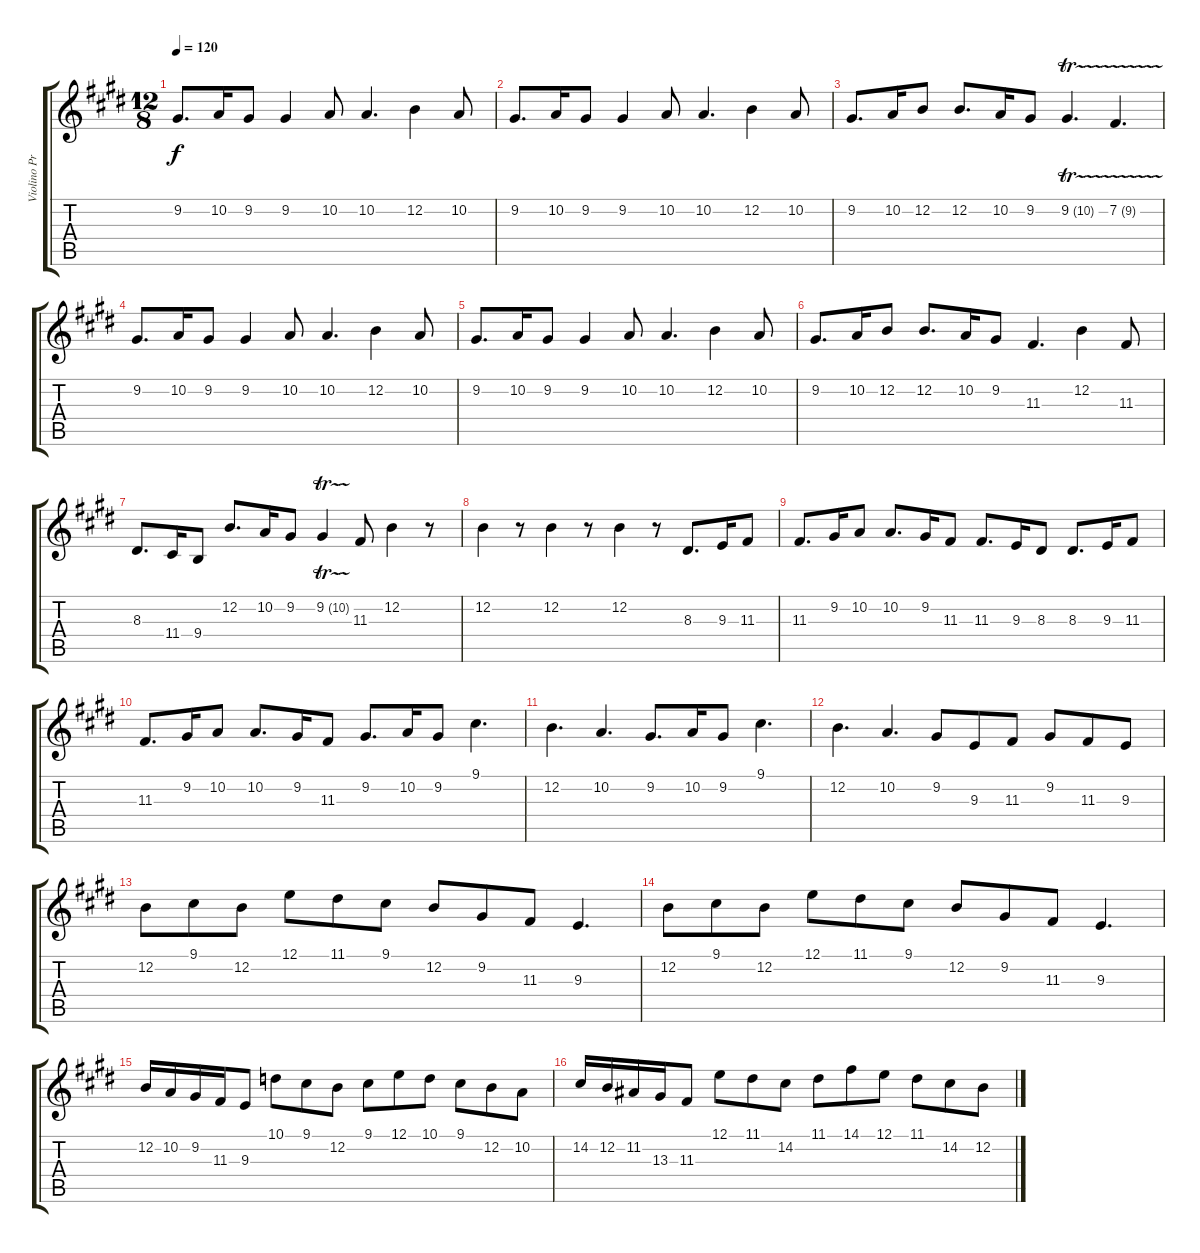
\track ("Violino Principale" "Violino Pr") {instrument violin}
\staff {score tabs}
\tuning (E4 B3 G3 D3 A2 E2) {hide}
\ts (12 8)
\tempo 120
\clef g2
\ks e
9.2.8{d dy f instrument violin} 10.2.16 9.2.8 9.2.4 10.2.8 10.2.4{d} 12.2.4 10.2.8 |
\ks c#minor
9.2.8{d} 10.2.16 9.2.8 9.2.4 10.2.8 10.2.4{d} 12.2.4 10.2.8 |
9.2.8{d} 10.2.16 12.2.8 12.2.8{d} 10.2.16 9.2.8 9.2{tr (10 32)}.4{d} 7.2{tr (9 32)}.4{d} |
\ks e
9.2.8{d} 10.2.16 9.2.8 9.2.4 10.2.8 10.2.4{d} 12.2.4 10.2.8 |
\ks c#minor
9.2.8{d} 10.2.16 9.2.8 9.2.4 10.2.8 10.2.4{d} 12.2.4 10.2.8 |
9.2.8{d} 10.2.16 12.2.8 12.2.8{d} 10.2.16 9.2.8 11.3.4{d} 12.2.4 11.3.8 |
\ks e
8.3.8{d} 11.4.16 9.4.8 12.2.8{d} 10.2.16 9.2.8 9.2{tr (10 32)}.4 11.3.8 12.2.4 r.8 |
\ks c#minor
12.2.4 r.8 12.2.4 r.8 12.2.4 r.8 8.3.8{d} 9.3.16 11.3.8 |
11.3.8{d} 9.2.16 10.2.8 10.2.8{d} 9.2.16 11.3.8 11.3.8{d} 9.3.16 8.3.8 8.3.8{d} 9.3.16 11.3.8 |
\ks e
11.3.8{d} 9.2.16 10.2.8 10.2.8{d} 9.2.16 11.3.8 9.2.8{d} 10.2.16 9.2.8 9.1.4{d} |
\ks c#minor
12.2.4{d} 10.2.4{d} 9.2.8{d} 10.2.16 9.2.8 9.1.4{d} |
12.2.4{d} 10.2.4{d} 9.2.8 9.3.8 11.3.8 9.2.8 11.3.8 9.3.8 |
\ks e
12.2.8 9.1.8 12.2.8 12.1.8 11.1.8 9.1.8 12.2.8 9.2.8 11.3.8 9.3.4{d} |
\ks c#minor
12.2.8 9.1.8 12.2.8 12.1.8 11.1.8 9.1.8 12.2.8 9.2.8 11.3.8 9.3.4{d} |
12.2.16 10.2.16 9.2.16 11.3.16 9.3.8 10.1.8 9.1.8 12.2.8 9.1.8 12.1.8 10.1.8 9.1.8 12.2.8 10.2.8 |
\ks e
14.2.16 12.2.16 11.2.16 13.3.16 11.3.8 12.1.8 11.1.8 14.2.8 11.1.8 14.1.8 12.1.8 11.1.8 14.2.8 12.2.8
